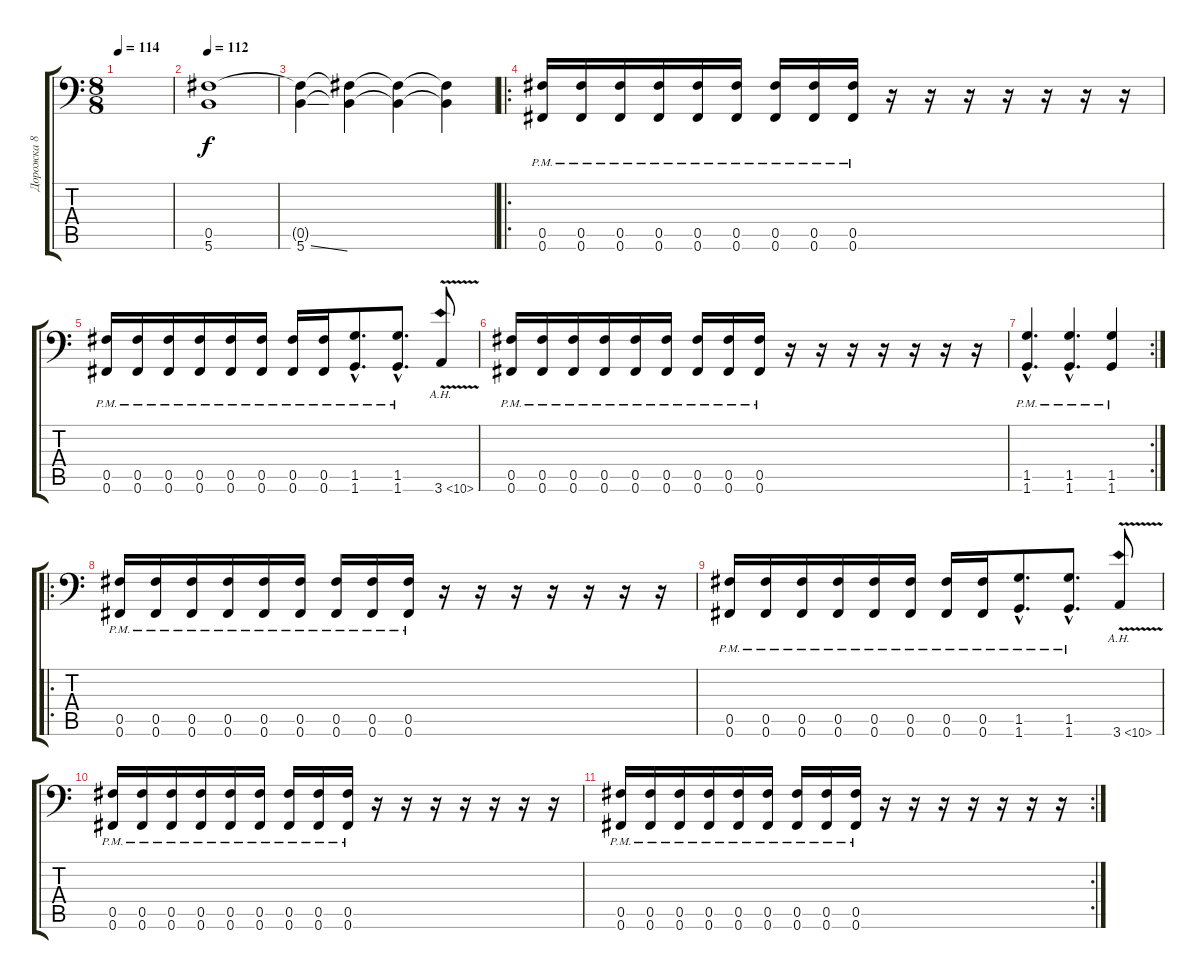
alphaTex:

\track ("Дорожка 8" "Дорожка 8") {instrument distortionguitar}
\staff {score tabs}
\tuning (Db4 Ab3 E3 B2 Gb2 Gb1) {hide}
\ts (8 8)
\tempo 114
\clef f4
\ks c
|
\tempo 112
(0.5 5.6).1 |
(0.5{t} 5.6{ss}).4 (0.5{t} 5.6{t}).4 (0.5{t} 5.6{t}).4 (0.5{t} 5.6{t}).4 |
\ro
(0.5{pm} 0.6{pm}).16 (0.5{pm} 0.6{pm}).16 (0.5{pm} 0.6{pm}).16 (0.5{pm} 0.6{pm}).16 (0.5{pm} 0.6{pm}).16 (0.5{pm} 0.6{pm}).16 (0.5{pm} 0.6{pm}).16 (0.5{pm} 0.6{pm}).16 (0.5{pm} 0.6{pm}).16 r.16 r.16 r.16 r.16 r.16 r.16 r.16 |
(0.5{pm} 0.6{pm}).16 (0.5{pm} 0.6{pm}).16 (0.5{pm} 0.6{pm}).16 (0.5{pm} 0.6{pm}).16 (0.5{pm} 0.6{pm}).16 (0.5{pm} 0.6{pm}).16 (0.5{pm} 0.6{pm}).16 (0.5{pm} 0.6{pm}).16 (1.5{hac pm} 1.6{hac}).8{d} (1.5{hac pm} 1.6{hac}).8{d} 3.6{ah 7 v}.8 |
(0.5{pm} 0.6{pm}).16 (0.5{pm} 0.6{pm}).16 (0.5{pm} 0.6{pm}).16 (0.5{pm} 0.6{pm}).16 (0.5{pm} 0.6{pm}).16 (0.5{pm} 0.6{pm}).16 (0.5{pm} 0.6{pm}).16 (0.5{pm} 0.6{pm}).16 (0.5{pm} 0.6{pm}).16 r.16 r.16 r.16 r.16 r.16 r.16 r.16 |
\rc 2
(1.5{hac pm} 1.6{hac}).4{d} (1.5{hac pm} 1.6{hac}).4{d} (1.5{pm} 1.6).4 |
\ro
(0.5{pm} 0.6{pm}).16 (0.5{pm} 0.6{pm}).16 (0.5{pm} 0.6{pm}).16 (0.5{pm} 0.6{pm}).16 (0.5{pm} 0.6{pm}).16 (0.5{pm} 0.6{pm}).16 (0.5{pm} 0.6{pm}).16 (0.5{pm} 0.6{pm}).16 (0.5{pm} 0.6{pm}).16 r.16 r.16 r.16 r.16 r.16 r.16 r.16 |
(0.5{pm} 0.6{pm}).16 (0.5{pm} 0.6{pm}).16 (0.5{pm} 0.6{pm}).16 (0.5{pm} 0.6{pm}).16 (0.5{pm} 0.6{pm}).16 (0.5{pm} 0.6{pm}).16 (0.5{pm} 0.6{pm}).16 (0.5{pm} 0.6{pm}).16 (1.5{hac pm} 1.6{hac}).8{d} (1.5{hac pm} 1.6{hac}).8{d} 3.6{ah 7 v}.8 |
(0.5{pm} 0.6{pm}).16 (0.5{pm} 0.6{pm}).16 (0.5{pm} 0.6{pm}).16 (0.5{pm} 0.6{pm}).16 (0.5{pm} 0.6{pm}).16 (0.5{pm} 0.6{pm}).16 (0.5{pm} 0.6{pm}).16 (0.5{pm} 0.6{pm}).16 (0.5{pm} 0.6{pm}).16 r.16 r.16 r.16 r.16 r.16 r.16 r.16 |
\rc 2
(0.5{pm} 0.6{pm}).16 (0.5{pm} 0.6{pm}).16 (0.5{pm} 0.6{pm}).16 (0.5{pm} 0.6{pm}).16 (0.5{pm} 0.6{pm}).16 (0.5{pm} 0.6{pm}).16 (0.5{pm} 0.6{pm}).16 (0.5{pm} 0.6{pm}).16 (0.5{pm} 0.6{pm}).16 r.16 r.16 r.16 r.16 r.16 r.16 r.16
